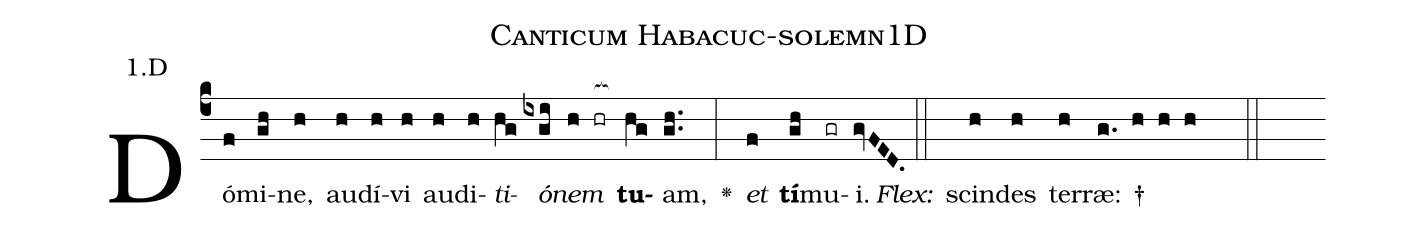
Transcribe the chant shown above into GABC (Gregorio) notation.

name: Canticum Habacuc-solemn1D;
annotation: 1.D;
%%
(c4)Dó(f)mi(gh)ne,(h) au(h)dí(h)vi(h) au(h)di(h)<i>ti</i>(hg)<i>ó</i>(ixgi)<i>nem</i>(h hr[ocb:1{]) <b>tu</b>(hg[ocb:0}])am,(gh..) <v>\greheightstar</v>(:) <i>et</i>(f) <b>tí</b>(gh)mu(gr)i.(gvFED.) (::)
<i>Flex:</i>()  scin(h)des(h) ter(h)ræ: †(g. h h h  ::)

%E(h) u(h) o(g) u(f) a(gh) e.(gvFED.) (::)
